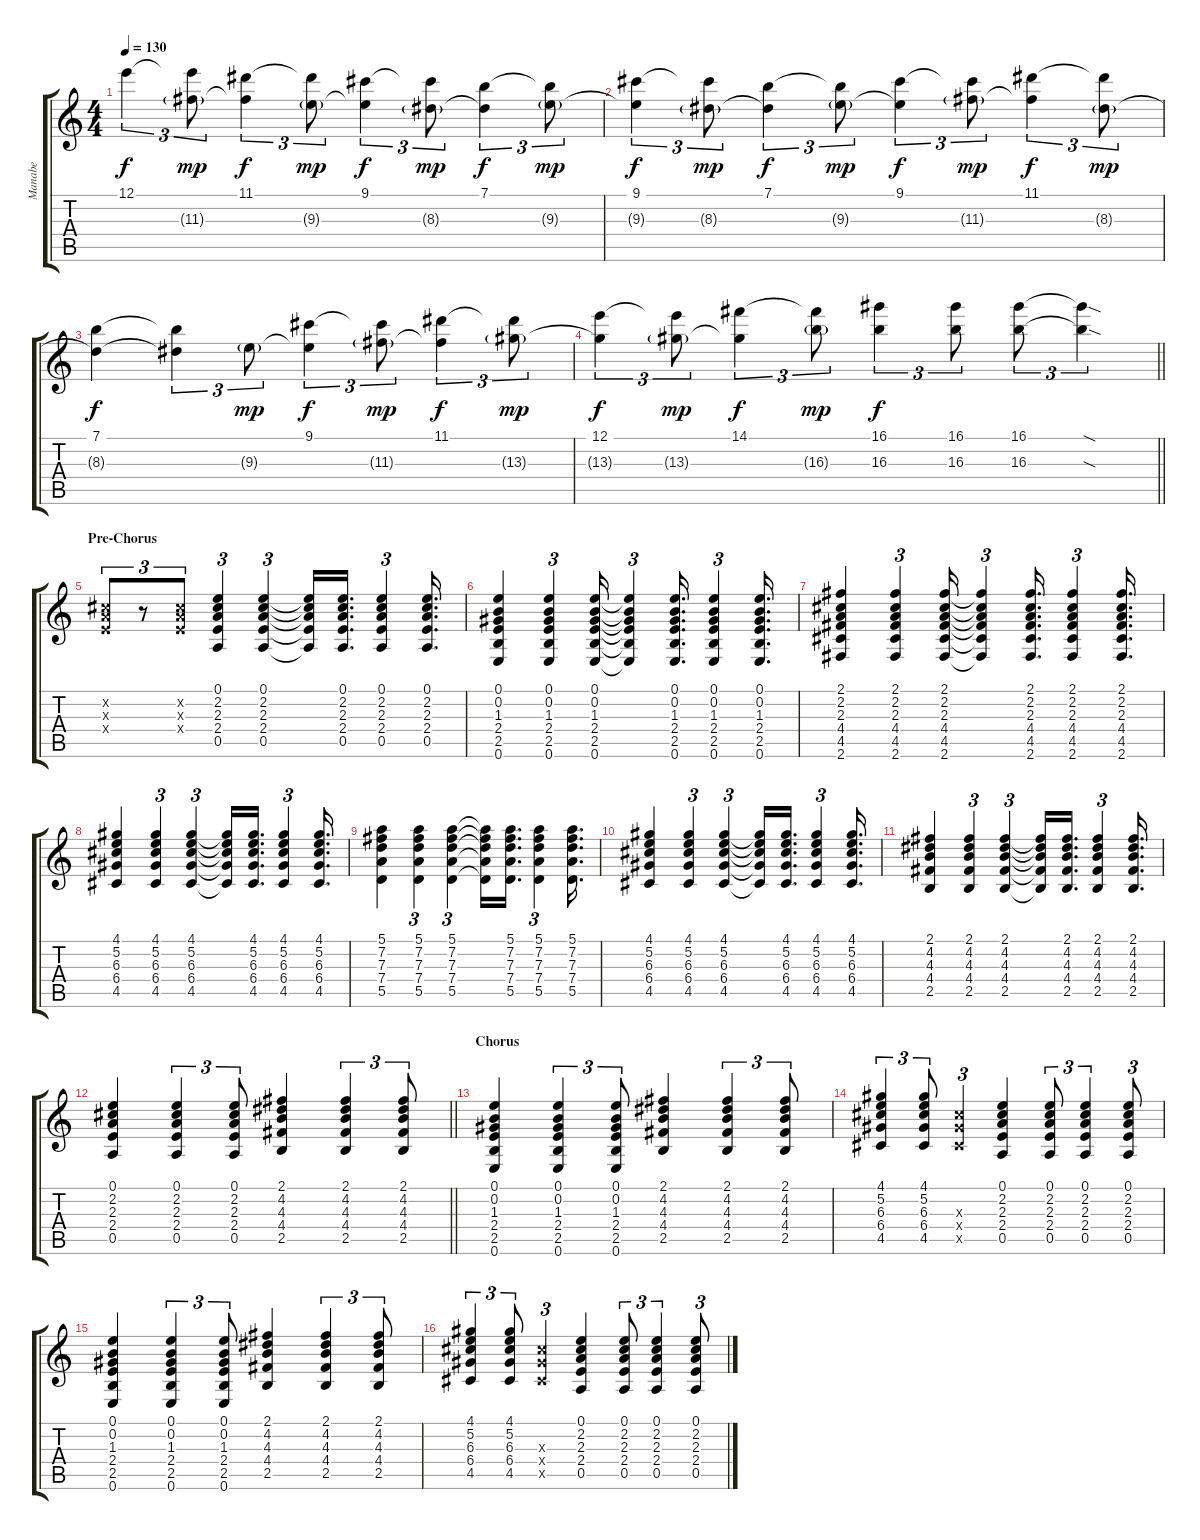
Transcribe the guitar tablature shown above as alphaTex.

\track ("Manabe" "Manabe") {instrument overdrivenguitar}
\staff {score tabs}
\tuning (E4 B3 G3 D3 A2 E2) {hide}
\ts (4 4)
\tempo 130
\clef g2
\ks c
12.1.4{tu (3 2) dy f} (12.1{t} 11.3{g}).8{tu (3 2) dy mp} (11.1 11.3{t}).4{tu (3 2) dy f} (11.1{t} 9.3{g}).8{tu (3 2) dy mp} (9.1 9.3{t}).4{tu (3 2) dy f} (9.1{t} 8.3{g}).8{tu (3 2) dy mp} (7.1 8.3{t}).4{tu (3 2) dy f} (7.1{t} 9.3{g}).8{tu (3 2) dy mp} |
(9.1 9.3{t}).4{tu (3 2) dy f} (9.1{t} 8.3{g}).8{tu (3 2) dy mp} (7.1 8.3{t}).4{tu (3 2) dy f} (7.1{t} 9.3{g}).8{tu (3 2) dy mp} (9.1 9.3{t}).4{tu (3 2) dy f} (9.1{t} 11.3{g}).8{tu (3 2) dy mp} (11.1 11.3{t}).4{tu (3 2) dy f} (11.1{t} 8.3{g}).8{tu (3 2) dy mp} |
(7.1 8.3{t}).4{dy f} (7.1{t} 8.3{t}).4{tu (3 2)} 9.3{g}.8{tu (3 2) dy mp} (9.1 9.3{t}).4{tu (3 2) dy f} (9.1{t} 11.3{g}).8{tu (3 2) dy mp} (11.1 11.3{t}).4{tu (3 2) dy f} (11.1{t} 13.3{g}).8{tu (3 2) dy mp} |
\barLineRight lightlight
(12.1 13.3{t}).4{tu (3 2) dy f} (12.1{t} 13.3{g}).8{tu (3 2) dy mp} (14.1 13.3{t}).4{tu (3 2) dy f} (14.1{t} 16.3{g}).8{tu (3 2) dy mp} (16.1 16.3).4{tu (3 2) dy f} (16.1 16.3).8{tu (3 2)} (16.1 16.3).8{tu (3 2)} (16.1{sod t} 16.3{sod t}).4{tu (3 2)} |
\section ("" "Pre-Chorus")
(2.2{x} 2.3{x} 2.4{x}).8{tu (3 2) instrument overdrivenguitar} r.8{tu (3 2)} (2.2{x} 2.3{x} 2.4{x}).8{tu (3 2)} (0.1 2.2 2.3 2.4 0.5).4{tu (3 2)} (0.1 2.2 2.3 2.4 0.5).4{tu (3 2)} (0.1{t} 2.2{t} 2.3{t} 2.4{t} 0.5{t}).16 (0.1 2.2 2.3 2.4 0.5).16{d} (0.1 2.2 2.3 2.4 0.5).4{tu (3 2)} (0.1 2.2 2.3 2.4 0.5).16{d} |
(0.1 0.2 1.3 2.4 2.5 0.6).4 (0.1 0.2 1.3 2.4 2.5 0.6).4{tu (3 2)} (0.1 0.2 1.3 2.4 2.5 0.6).16 (0.1{t} 0.2{t} 1.3{t} 2.4{t} 2.5{t} 0.6{t}).4{tu (3 2)} (0.1 0.2 1.3 2.4 2.5 0.6).16{d} (0.1 0.2 1.3 2.4 2.5 0.6).4{tu (3 2)} (0.1 0.2 1.3 2.4 2.5 0.6).16{d} |
(2.1 2.2 2.3 4.4 4.5 2.6).4 (2.1 2.2 2.3 4.4 4.5 2.6).4{tu (3 2)} (2.1 2.2 2.3 4.4 4.5 2.6).16 (2.1{t} 2.2{t} 2.3{t} 4.4{t} 4.5{t} 2.6{t}).4{tu (3 2)} (2.1 2.2 2.3 4.4 4.5 2.6).16{d} (2.1 2.2 2.3 4.4 4.5 2.6).4{tu (3 2)} (2.1 2.2 2.3 4.4 4.5 2.6).16{d} |
(4.1 5.2 6.3 6.4 4.5).4 (4.1 5.2 6.3 6.4 4.5).4{tu (3 2)} (4.1 5.2 6.3 6.4 4.5).4{tu (3 2)} (4.1{t} 5.2{t} 6.3{t} 6.4{t} 4.5{t}).16 (4.1 5.2 6.3 6.4 4.5).16{d} (4.1 5.2 6.3 6.4 4.5).4{tu (3 2)} (4.1 5.2 6.3 6.4 4.5).16{d} |
(5.1 7.2 7.3 7.4 5.5).4 (5.1 7.2 7.3 7.4 5.5).4{tu (3 2)} (5.1 7.2 7.3 7.4 5.5).4{tu (3 2)} (5.1{t} 7.2{t} 7.3{t} 7.4{t} 5.5{t}).16 (5.1 7.2 7.3 7.4 5.5).16{d} (5.1 7.2 7.3 7.4 5.5).4{tu (3 2)} (5.1 7.2 7.3 7.4 5.5).16{d} |
(4.1 5.2 6.3 6.4 4.5).4 (4.1 5.2 6.3 6.4 4.5).4{tu (3 2)} (4.1 5.2 6.3 6.4 4.5).4{tu (3 2)} (4.1{t} 5.2{t} 6.3{t} 6.4{t} 4.5{t}).16 (4.1 5.2 6.3 6.4 4.5).16{d} (4.1 5.2 6.3 6.4 4.5).4{tu (3 2)} (4.1 5.2 6.3 6.4 4.5).16{d} |
(2.1 4.2 4.3 4.4 2.5).4 (2.1 4.2 4.3 4.4 2.5).4{tu (3 2)} (2.1 4.2 4.3 4.4 2.5).4{tu (3 2)} (2.1{t} 4.2{t} 4.3{t} 4.4{t} 2.5{t}).16 (2.1 4.2 4.3 4.4 2.5).16{d} (2.1 4.2 4.3 4.4 2.5).4{tu (3 2)} (2.1 4.2 4.3 4.4 2.5).16{d} |
\barLineRight lightlight
(0.1 2.2 2.3 2.4 0.5).4 (0.1 2.2 2.3 2.4 0.5).4{tu (3 2)} (0.1 2.2 2.3 2.4 0.5).8{tu (3 2)} (2.1 4.2 4.3 4.4 2.5).4 (2.1 4.2 4.3 4.4 2.5).4{tu (3 2)} (2.1 4.2 4.3 4.4 2.5).8{tu (3 2)} |
\section ("" "Chorus")
(0.1 0.2 1.3 2.4 2.5 0.6).4 (0.1 0.2 1.3 2.4 2.5 0.6).4{tu (3 2)} (0.1 0.2 1.3 2.4 2.5 0.6).8{tu (3 2)} (2.1 4.2 4.3 4.4 2.5).4 (2.1 4.2 4.3 4.4 2.5).4{tu (3 2)} (2.1 4.2 4.3 4.4 2.5).8{tu (3 2)} |
(4.1 5.2 6.3 6.4 4.5).4{tu (3 2)} (4.1 5.2 6.3 6.4 4.5).8{tu (3 2)} (6.3{x} 6.4{x} 4.5{x}).4{tu (3 2)} (0.1 2.2 2.3 2.4 0.5).4 (0.1 2.2 2.3 2.4 0.5).8{tu (3 2)} (0.1 2.2 2.3 2.4 0.5).4{tu (3 2)} (0.1 2.2 2.3 2.4 0.5).8{tu (3 2)} |
(0.1 0.2 1.3 2.4 2.5 0.6).4 (0.1 0.2 1.3 2.4 2.5 0.6).4{tu (3 2)} (0.1 0.2 1.3 2.4 2.5 0.6).8{tu (3 2)} (2.1 4.2 4.3 4.4 2.5).4 (2.1 4.2 4.3 4.4 2.5).4{tu (3 2)} (2.1 4.2 4.3 4.4 2.5).8{tu (3 2)} |
(4.1 5.2 6.3 6.4 4.5).4{tu (3 2)} (4.1 5.2 6.3 6.4 4.5).8{tu (3 2)} (6.3{x} 6.4{x} 4.5{x}).4{tu (3 2)} (0.1 2.2 2.3 2.4 0.5).4 (0.1 2.2 2.3 2.4 0.5).8{tu (3 2)} (0.1 2.2 2.3 2.4 0.5).4{tu (3 2)} (0.1 2.2 2.3 2.4 0.5).8{tu (3 2)}
